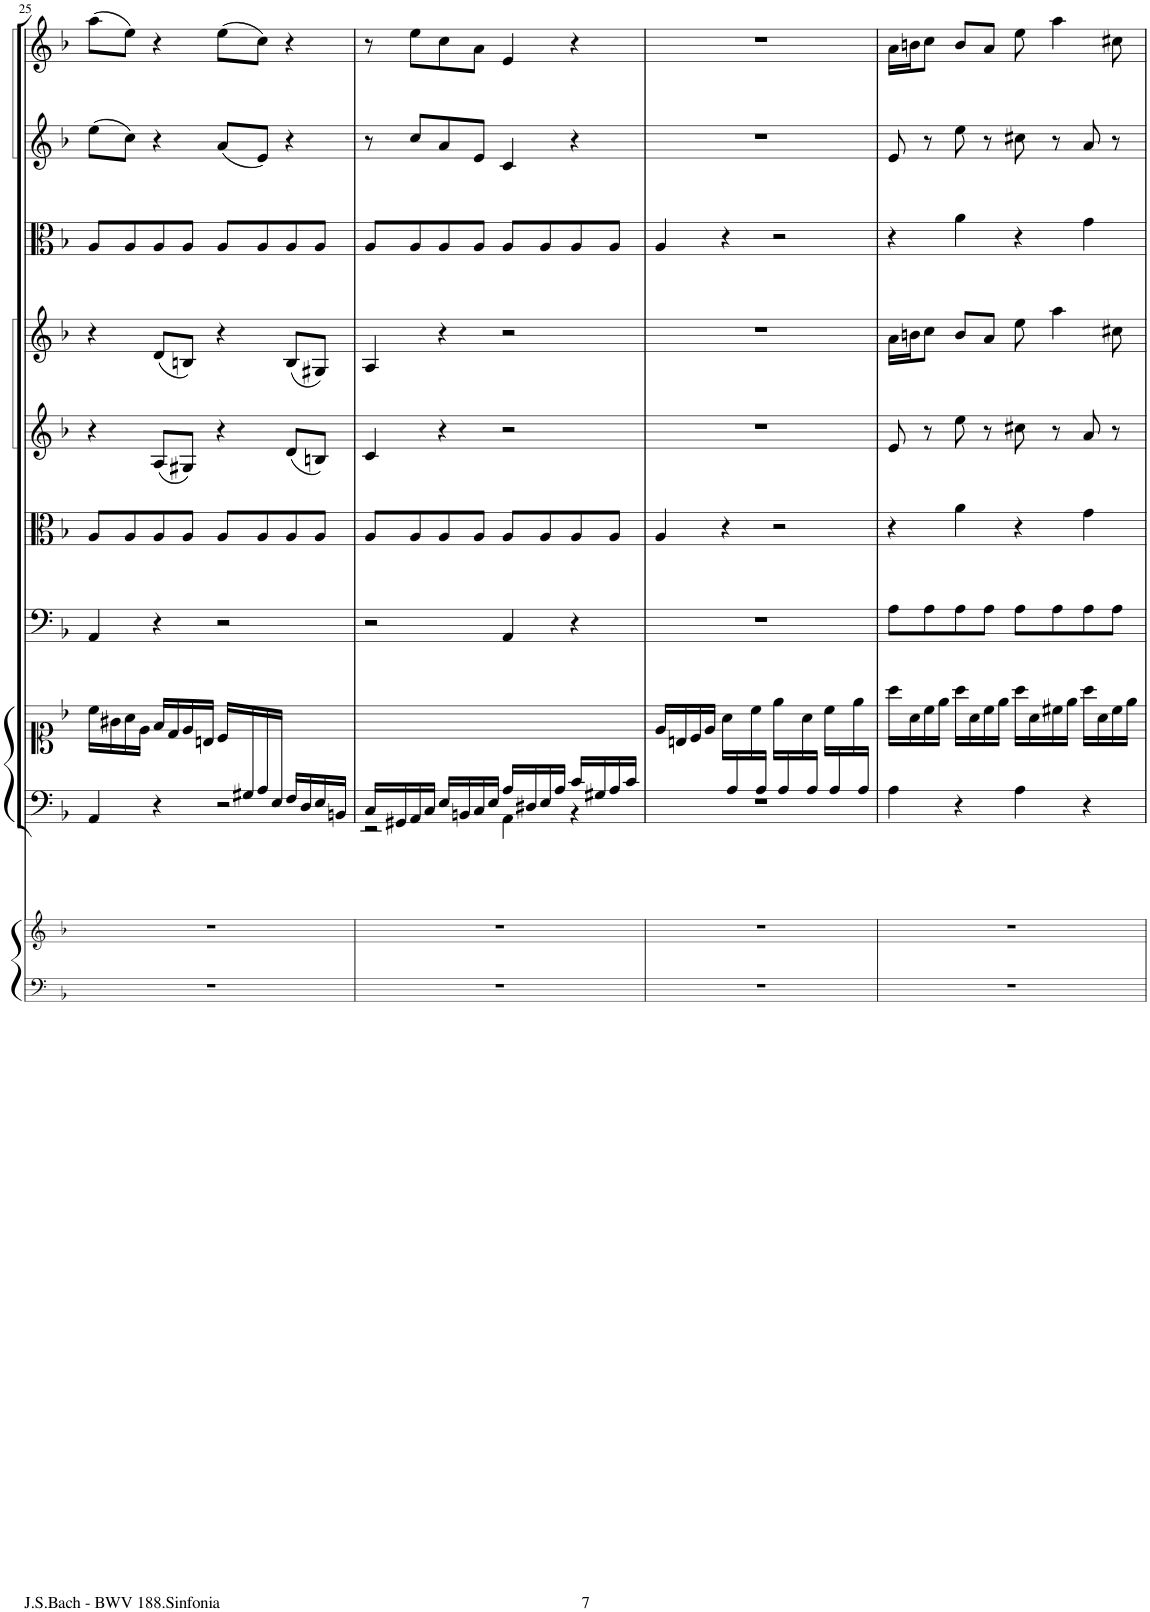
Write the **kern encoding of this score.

**kern	**kern	**kern	**kern	**kern	**kern	**kern	**kern	**kern	**kern	**kern
*part9	*part9	*part8	*part8	*part7	*part6	*part5	*part4	*part3	*part2	*part1
*staff11	*staff10	*staff9	*staff8	*staff7	*staff6	*staff5	*staff4	*staff3	*staff2	*staff1
*I"Piano reduction	*	*I"Organo	*	*I"Continuo	*I"Viola	*I"Violino II	*I"Violino I	*I"Taille	*I"Oboe II	*I"Oboe I
*I'Pno	*	*	*	*	*I'Vla	*I'Vln	*I'Vln	*	*I'Ob	*I'Ob
!!LO:PB:g=z
*clefF4	*clefG2	*clefF4	*clefC1	*clefF4	*clefC3	*clefG2	*clefG2	*clefC3	*clefG2	*clefG2
*k[b-]	*k[b-]	*k[b-]	*k[b-]	*k[b-]	*k[b-]	*k[b-]	*k[b-]	*k[b-]	*k[b-]	*k[b-]
*M4/4	*M4/4	*M4/4	*M4/4	*M4/4	*M4/4	*M4/4	*M4/4	*M4/4	*M4/4	*M4/4
*met(c)	*met(c)	*met(c)	*met(c)	*met(c)	*met(c)	*met(c)	*met(c)	*met(c)	*met(c)	*met(c)
=25	=25	=25	=25	=25	=25	=25	=25	=25	=25	=25
*	*	*^	*	*	*	*	*	*	*	*
1r	1r	16ryy	4AA/	16cc\LL	4AA/	8A/L	4r	4r	8A/L	(8ee\L	(8aa\L
.	.	.	.	16g#X\	.	.	.	.	.	.	.
.	.	.	.	16a\	.	8A/	.	.	8A/	8cc\J)	8ee\J)
.	.	.	.	16e\JJ	.	.	.	.	.	.	.
.	.	.	4r	16f/LL	4r	8A/	(8A/L	(8d/L	8A/	4r	4r
.	.	.	.	16d/	.	.	.	.	.	.	.
.	.	.	.	16e/	.	8A/J	8G#X/J)	8Bn/J)	8A/J	.	.
.	.	.	.	16Bn/JJ	.	.	.	.	.	.	.
.	.	.	2r	16c/LL	2r	8A/L	4r	4r	8A/L	(8a/L	(8ee\L
.	.	16G#X/	.	4..ryy	.	.	.	.	.	.	.
.	.	16A/	.	.	.	8A/	.	.	8A/	8e/J)	8cc\J)
.	.	16E/JJ	.	.	.	.	.	.	.	.	.
.	.	16F/LL	.	.	.	8A/	(8d/L	(8B/L	8A/	4r	4r
.	.	16D/	.	.	.	.	.	.	.	.	.
.	.	16E/	.	.	.	8A/J	8Bn/J)	8G#X/J)	8A/J	.	.
.	.	16BBn/JJ	.	.	.	.	.	.	.	.	.
=26	=26	=26	=26	=26	=26	=26	=26	=26	=26	=26	=26
1r	1r	16C/LL	2r	1ryy	2r	8A/L	4c/	4A/	8A/L	8r	8r
.	.	16GG#X/	.	.	.	.	.	.	.	.	.
.	.	16AA/	.	.	.	8A/	.	.	8A/	8cc/L	8ee\L
.	.	16C/JJ	.	.	.	.	.	.	.	.	.
.	.	16E/LL	.	.	.	8A/	4r	4r	8A/	8a/	8cc\
.	.	16BBn/	.	.	.	.	.	.	.	.	.
.	.	16C/	.	.	.	8A/J	.	.	8A/J	8e/J	8a\J
.	.	16E/JJ	.	.	.	.	.	.	.	.	.
.	.	16A/LL	4AA\	.	4AA/	8A/L	2r	2r	8A/L	4c/	4e/
.	.	16D#X/	.	.	.	.	.	.	.	.	.
.	.	16E/	.	.	.	8A/	.	.	8A/	.	.
.	.	16A/JJ	.	.	.	.	.	.	.	.	.
.	.	16c/LL	4r	.	4r	8A/	.	.	8A/	4r	4r
.	.	16G#X/	.	.	.	.	.	.	.	.	.
.	.	16A/	.	.	.	8A/J	.	.	8A/J	.	.
.	.	16c/JJ	.	.	.	.	.	.	.	.	.
=27	=27	=27	=27	=27	=27	=27	=27	=27	=27	=27	=27
1r	1r	16ryy	1r	16e/LL	1r	4A/	1r	1r	4A/	1r	1r
.	.	.	.	16Bn/	.	.	.	.	.	.	.
.	.	.	.	16c/	.	.	.	.	.	.	.
.	.	.	.	16e/JJ	.	.	.	.	.	.	.
.	.	.	.	16a\LL	.	4r	.	.	4r	.	.
.	.	16A/	.	16ryy	.	.	.	.	.	.	.
.	.	16ryy	.	16cc\	.	.	.	.	.	.	.
.	.	16A/JJ	.	16ryy	.	.	.	.	.	.	.
.	.	16ryy	.	16ee\LL	.	2r	.	.	2r	.	.
.	.	16A/	.	16ryy	.	.	.	.	.	.	.
.	.	16ryy	.	16a\	.	.	.	.	.	.	.
.	.	16A/JJ	.	16ryy	.	.	.	.	.	.	.
.	.	16ryy	.	16cc\LL	.	.	.	.	.	.	.
.	.	16A/	.	16ryy	.	.	.	.	.	.	.
.	.	16ryy	.	16ee\	.	.	.	.	.	.	.
.	.	16A/JJ	.	16ryy	.	.	.	.	.	.	.
*	*	*v	*v	*	*	*	*	*	*	*	*
=28	=28	=28	=28	=28	=28	=28	=28	=28	=28	=28
1r	1r	4A\	16aa\LL	8A\L	4r	8e/	16a\LL	4r	8e/	16a\LL
.	.	.	16a\	.	.	.	16bn\J	.	.	16bn\J
.	.	.	16cc\	8A\	.	8r	8cc\J	.	8r	8cc\J
.	.	.	16ee\JJ	.	.	.	.	.	.	.
.	.	4r	16aa\LL	8A\	4a\	8ee\	8b/L	4a\	8ee\	8b/L
.	.	.	16a\	.	.	.	.	.	.	.
.	.	.	16cc\	8A\J	.	8r	8a/J	.	8r	8a/J
.	.	.	16ee\JJ	.	.	.	.	.	.	.
.	.	4A\	16aa\LL	8A\L	4r	8cc#X\	8ee\	4r	8cc#X\	8ee\
.	.	.	16a\	.	.	.	.	.	.	.
.	.	.	16cc#X\	8A\	.	8r	4aa\	.	8r	4aa\
.	.	.	16ee\JJ	.	.	.	.	.	.	.
.	.	4r	16aa\LL	8A\	4g\	8a/	.	4g\	8a/	.
.	.	.	16a\	.	.	.	.	.	.	.
.	.	.	16cc#\	8A\J	.	8r	8cc#X\	.	8r	8cc#X\
.	.	.	16ee\JJ	.	.	.	.	.	.	.
=	=	=	=	=	=	=	=	=	=	=
*-	*-	*-	*-	*-	*-	*-	*-	*-	*-	*-
